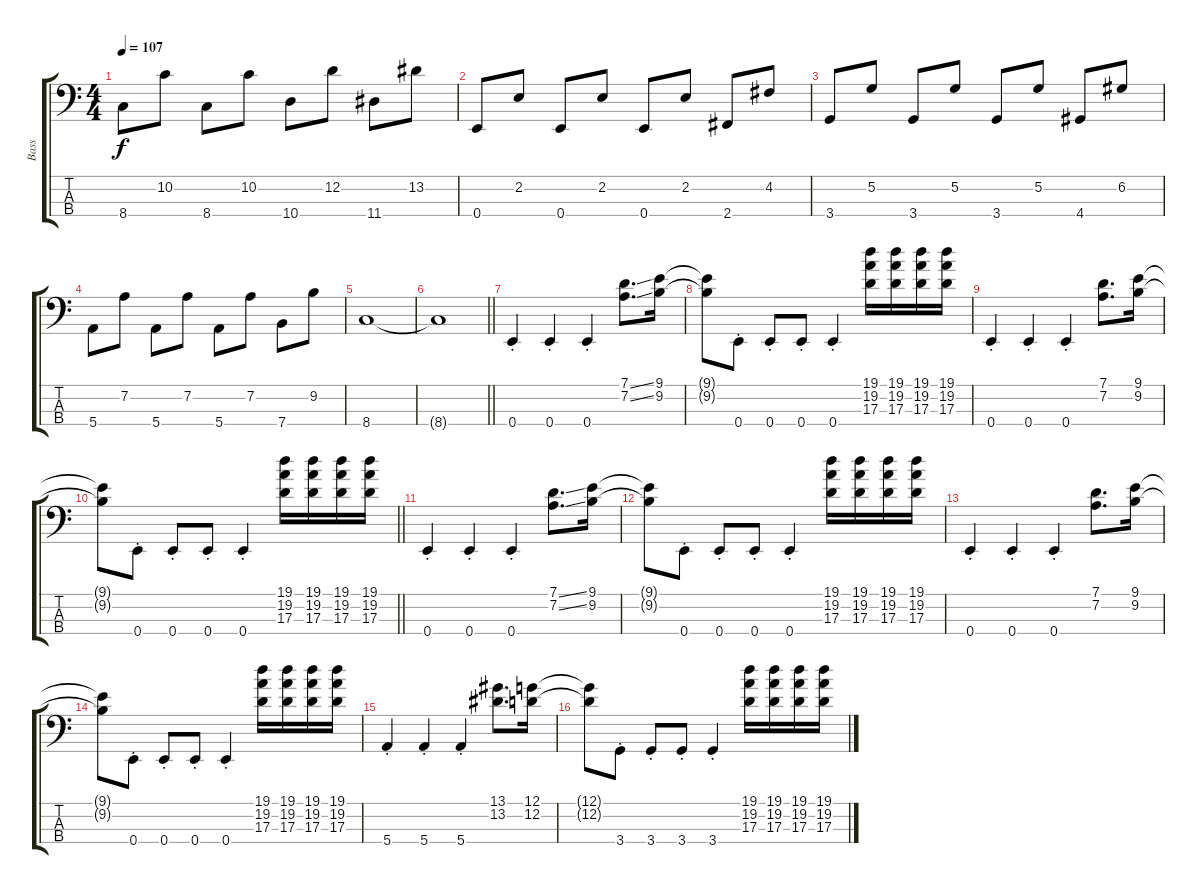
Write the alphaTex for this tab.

\track ("Bass" "Bass") {instrument slapbass1}
\staff {score tabs}
\tuning (G2 D2 A1 E1) {hide}
\ts (4 4)
\tempo 107
\clef f4
\ks c
8.4.8{dy f} 10.2.8 8.4.8 10.2.8 10.4.8 12.2.8 11.4.8 13.2.8 |
0.4.8 2.2.8 0.4.8 2.2.8 0.4.8 2.2.8 2.4.8 4.2.8 |
3.4.8 5.2.8 3.4.8 5.2.8 3.4.8 5.2.8 4.4.8 6.2.8 |
5.4.8 7.2.8 5.4.8 7.2.8 5.4.8 7.2.8 7.4.8 9.2.8 |
8.4.1 |
\barLineRight lightlight
8.4{t}.1 |
0.4{st}.4 0.4{st}.4 0.4{st}.4 (7.1{ss} 7.2{ss}).8{d} (9.1 9.2).16 |
(9.1{t} 9.2{t}).8 0.4{st}.8 0.4{st}.8 0.4{st}.8 0.4{st}.4 (19.1 19.2 17.3).16 (19.1 19.2 17.3).16 (19.1 19.2 17.3).16 (19.1 19.2 17.3).16 |
0.4{st}.4 0.4{st}.4 0.4{st}.4 (7.1 7.2).8{d} (9.1 9.2).16 |
\barLineRight lightlight
(9.1{t} 9.2{t}).8 0.4{st}.8 0.4{st}.8 0.4{st}.8 0.4{st}.4 (19.1 19.2 17.3).16 (19.1 19.2 17.3).16 (19.1 19.2 17.3).16 (19.1 19.2 17.3).16 |
0.4{st}.4 0.4{st}.4 0.4{st}.4 (7.1{ss} 7.2{ss}).8{d} (9.1 9.2).16 |
(9.1{t} 9.2{t}).8 0.4{st}.8 0.4{st}.8 0.4{st}.8 0.4{st}.4 (19.1 19.2 17.3).16 (19.1 19.2 17.3).16 (19.1 19.2 17.3).16 (19.1 19.2 17.3).16 |
0.4{st}.4 0.4{st}.4 0.4{st}.4 (7.1 7.2).8{d} (9.1 9.2).16 |
(9.1{t} 9.2{t}).8 0.4{st}.8 0.4{st}.8 0.4{st}.8 0.4{st}.4 (19.1 19.2 17.3).16 (19.1 19.2 17.3).16 (19.1 19.2 17.3).16 (19.1 19.2 17.3).16 |
5.4{st}.4 5.4{st}.4 5.4{st}.4 (13.1 13.2).8{d} (12.1 12.2).16 |
(12.1{t} 12.2{t}).8 3.4{st}.8 3.4{st}.8 3.4{st}.8 3.4{st}.4 (19.1 19.2 17.3).16 (19.1 19.2 17.3).16 (19.1 19.2 17.3).16 (19.1 19.2 17.3).16
